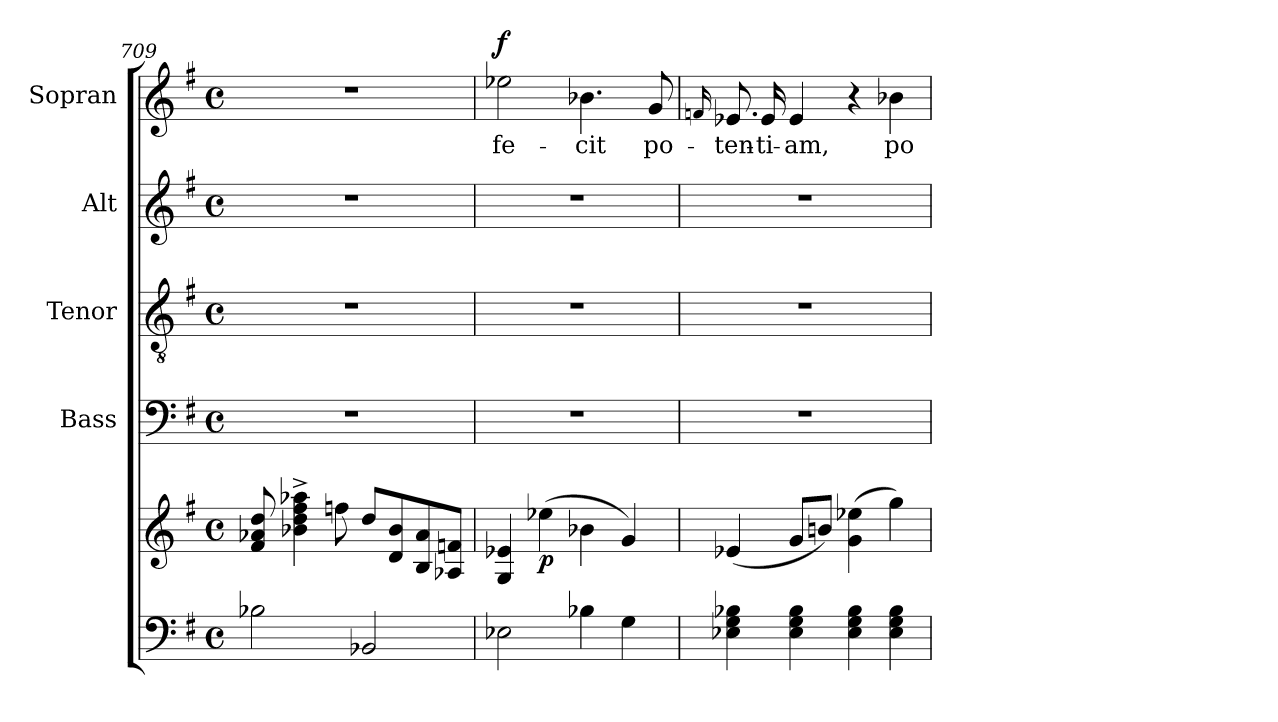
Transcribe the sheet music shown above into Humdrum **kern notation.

**kern	**kern	**dynam	**kern	**kern	**kern	**kern	**text	**dynam
*part5	*part5	*part5	*part4	*part3	*part2	*part1	*part1	*part1
*staff6	*staff5	*staff5/6	*staff4	*staff3	*staff2	*staff1	*staff1	*staff1
*	*	*	*I"Bass	*I"Tenor	*I"Alt	*I"Sopran	*	*
*	*	*	*I'B.	*I'T.	*I'A.	*I'S.	*	*
*clefF4	*clefG2	*	*clefF4	*clefGv2	*clefG2	*clefG2	*	*
*k[f#]	*k[f#]	*	*k[f#]	*k[f#]	*k[f#]	*k[f#]	*	*
*G:	*G:	*	*G:	*G:	*G:	*G:	*	*
*M4/4	*M4/4	*	*M4/4	*M4/4	*M4/4	*M4/4	*	*
*met(c)	*met(c)	*	*met(c)	*met(c)	*met(c)	*met(c)	*	*
=709	=709	=709	=709	=709	=709	=709	=709	=709
2B-X\	8f#/ 8a-X/ 8dd/	.	1r	1r	1r	1r	.	.
.	4b-X\^> 4dd\^> 4ff#\^> 4aa-X\^>	.	.	.	.	.	.	.
.	8ffn\	.	.	.	.	.	.	.
2BB-X/	8dd/L	.	.	.	.	.	.	.
.	8d/ 8b-/	.	.	.	.	.	.	.
.	8B/ 8a-/	.	.	.	.	.	.	.
.	8A-X/ 8fn/J	.	.	.	.	.	.	.
=710	=710	=710	=710	=710	=710	=710	=710	=710
!	!	!	!	!	!	!	!LO:LY:b	!LO:DY:a
2E-X\	4G/ 4e-X/	.	1r	1r	1r	2ee-X\	fe-	f
!	!	!LO:DY:b	!	!	!	!	!	!
.	(>4ee-X\	p	.	.	.	.	.	.
!	!	!	!	!	!	!	!LO:LY:b	!
4B-X\	4b-X\	.	.	.	.	4.b-X\	-cit	.
4G\	4g/)	.	.	.	.	.	.	.
!	!	!	!	!	!	!	!LO:LY:b	!
.	.	.	.	.	.	8g/	po-	.
=711	=711	=711	=711	=711	=711	=711	=711	=711
.	.	.	.	.	.	16qqfn/	.	.
!	!	!	!	!	!	!	!LO:LY:b	!
4E-X\ 4G\ 4B-X\	(<4e-X/	.	1r	1r	1r	8.e-X/	-ten-	.
!	!	!	!	!	!	!	!LO:LY:b	!
.	.	.	.	.	.	16e-/	-ti-	.
!	!	!	!	!	!	!	!LO:LY:b	!
4E-\ 4G\ 4B-\	8g/L	.	.	.	.	4e-/	-am,	.
.	8bn/J)	.	.	.	.	.	.	.
4E-\ 4G\ 4B-\	(>4g\ 4ee-X\	.	.	.	.	4r	.	.
!	!	!	!	!	!	!	!LO:LY:b	!
4E-\ 4G\ 4B-\	4gg\)	.	.	.	.	4b-X\	po-	.
=	=	=	=	=	=	=	=	=
*-	*-	*-	*-	*-	*-	*-	*-	*-
